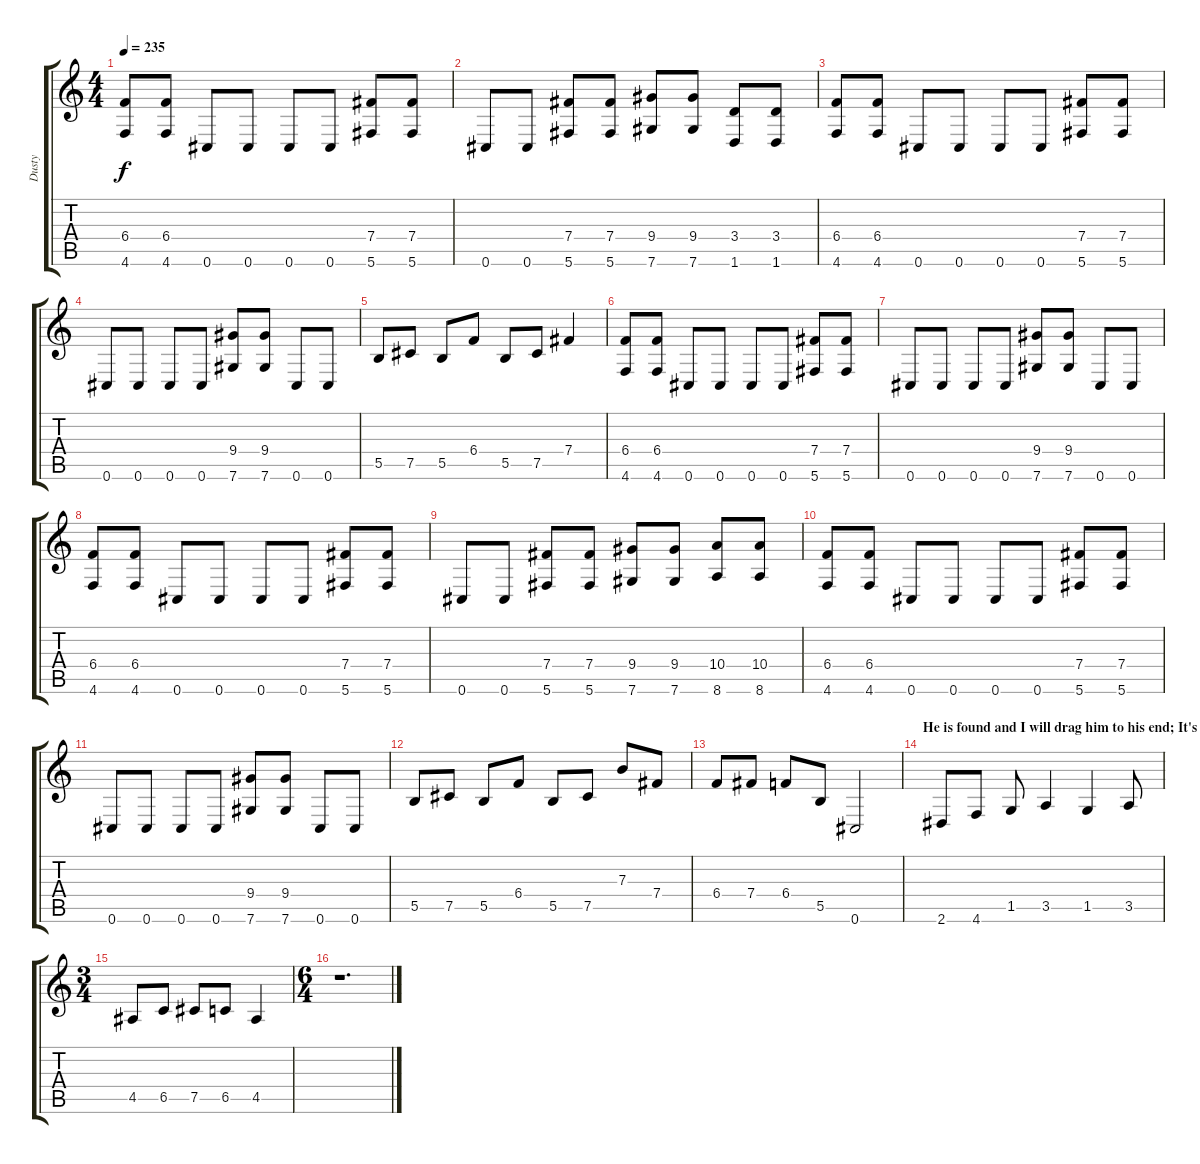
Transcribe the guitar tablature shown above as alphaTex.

\track ("Dusty" "Dusty") {instrument distortionguitar}
\staff {score tabs}
\tuning (Db4 Ab3 E3 B2 Gb2 Db2) {hide}
\ts (4 4)
\tempo 235
\clef g2
\ks c
(6.4 4.6).8{dy f} (6.4 4.6).8 0.6.8 0.6.8 0.6.8 0.6.8 (7.4 5.6).8 (7.4 5.6).8 |
0.6.8 0.6.8 (7.4 5.6).8 (7.4 5.6).8 (9.4 7.6).8 (9.4 7.6).8 (3.4 1.6).8 (3.4 1.6).8 |
(6.4 4.6).8 (6.4 4.6).8 0.6.8 0.6.8 0.6.8 0.6.8 (7.4 5.6).8 (7.4 5.6).8 |
0.6.8 0.6.8 0.6.8 0.6.8 (9.4 7.6).8 (9.4 7.6).8 0.6.8 0.6.8 |
5.5.8 7.5.8 5.5.8 6.4.8 5.5.8 7.5.8 7.4.4 |
(6.4 4.6).8 (6.4 4.6).8 0.6.8 0.6.8 0.6.8 0.6.8 (7.4 5.6).8 (7.4 5.6).8 |
0.6.8 0.6.8 0.6.8 0.6.8 (9.4 7.6).8 (9.4 7.6).8 0.6.8 0.6.8 |
(6.4 4.6).8 (6.4 4.6).8 0.6.8 0.6.8 0.6.8 0.6.8 (7.4 5.6).8 (7.4 5.6).8 |
0.6.8 0.6.8 (7.4 5.6).8 (7.4 5.6).8 (9.4 7.6).8 (9.4 7.6).8 (10.4 8.6).8 (10.4 8.6).8 |
(6.4 4.6).8 (6.4 4.6).8 0.6.8 0.6.8 0.6.8 0.6.8 (7.4 5.6).8 (7.4 5.6).8 |
0.6.8 0.6.8 0.6.8 0.6.8 (9.4 7.6).8 (9.4 7.6).8 0.6.8 0.6.8 |
5.5.8 7.5.8 5.5.8 6.4.8 5.5.8 7.5.8 7.3.8 7.4.8 |
6.4.8 7.4.8 6.4.8 5.5.8 0.6.2 |
\section ("" "He is found and I will drag him to his end; It's not selfish if it's what is right")
2.6.8 4.6.8 1.5.8 3.5.4 1.5.4 3.5.8 |
\ts (3 4)
4.5.8 6.5.8 7.5.8 6.5.8 4.5.4 |
\ts (6 4)
r.1{d}
